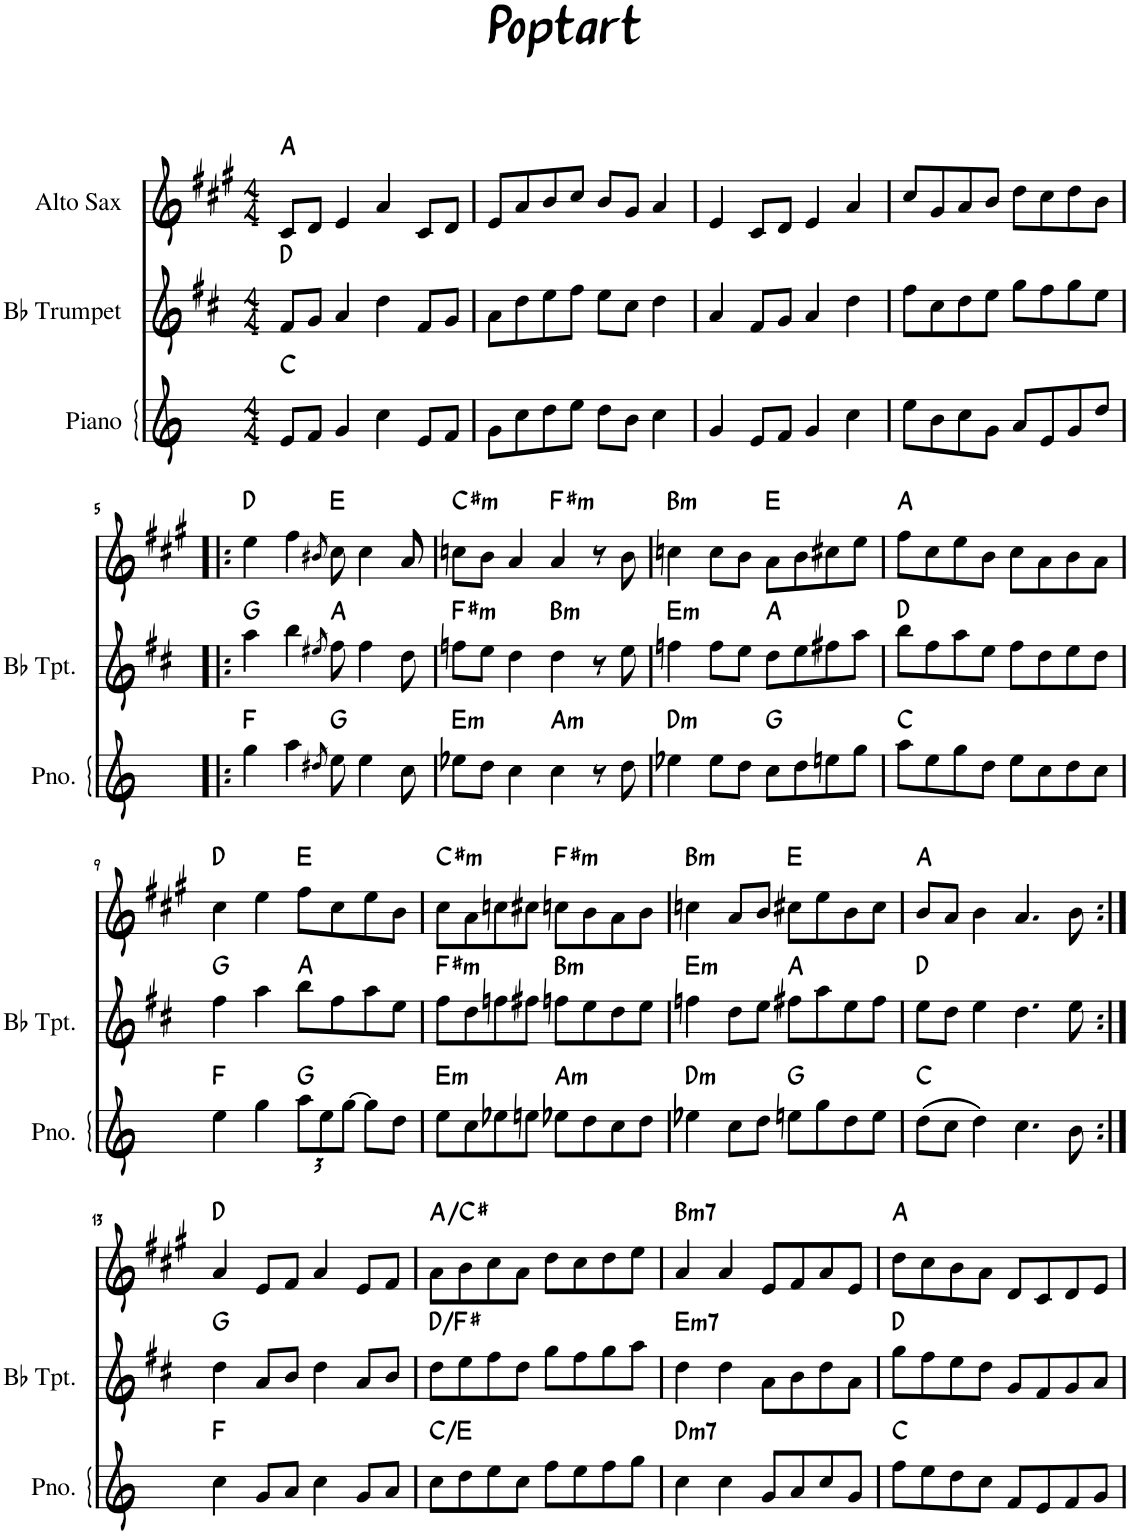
**kern	**harte	**kern	**harte	**kern	**harte
*part3	*part3	*part2	*part2	*part1	*part1
*staff3	*	*staff2	*	*staff1	*
*I"Piano	*	*I"Bb Trumpet	*	*I"Alto Sax	*
*I'Pno.	*	*I'Bb Tpt.	*	*I'Sax	*
*clefG2	*	*clefG2	*	*clefG2	*
*	*	*Trd1c2	*	*Trd5c9	*
*k[]	*	*k[f#c#]	*	*k[f#c#g#]	*
*M4/4	*	*M4/4	*	*M4/4	*
=1	=1	=1	=1	=1	=1
8e/L	C:maj	8f#/L	D:maj	8c#/L	A:maj
8f/J	.	8g/J	.	8d/J	.
4g/	.	4a/	.	4e/	.
4cc\	.	4dd\	.	4a/	.
8e/L	.	8f#/L	.	8c#/L	.
8f/J	.	8g/J	.	8d/J	.
=2	=2	=2	=2	=2	=2
8g\L	.	8a\L	.	8e/L	.
8cc\	.	8dd\	.	8a/	.
8dd\	.	8ee\	.	8b/	.
8ee\J	.	8ff#\J	.	8cc#/J	.
8dd\L	.	8ee\L	.	8b/L	.
8b\J	.	8cc#\J	.	8g#/J	.
4cc\	.	4dd\	.	4a/	.
=3	=3	=3	=3	=3	=3
4g/	.	4a/	.	4e/	.
8e/L	.	8f#/L	.	8c#/L	.
8f/J	.	8g/J	.	8d/J	.
4g/	.	4a/	.	4e/	.
4cc\	.	4dd\	.	4a/	.
=4	=4	=4	=4	=4	=4
8ee\L	.	8ff#\L	.	8cc#/L	.
8b\	.	8cc#\	.	8g#/	.
8cc\	.	8dd\	.	8a/	.
8g\J	.	8ee\J	.	8b/J	.
8a/L	.	8gg\L	.	8dd\L	.
8e/	.	8ff#\	.	8cc#\	.
8g/	.	8gg\	.	8dd\	.
8dd/J	.	8ee\J	.	8b\J	.
!!LO:LB:g=z
=5!|:	=5!|:	=5!|:	=5!|:	=5!|:	=5!|:
4gg\	F:maj	4aa\	G:maj	4ee\	D:maj
4aa\	.	4bb\	.	4ff#\	.
8qdd#X/	.	8qee#X/	.	8qb#X/	.
8ee\	G:maj	8ff#\	A:maj	8cc#\	E:maj
4ee\	.	4ff#\	.	4cc#\	.
8cc\	.	8dd\	.	8a/	.
=6	=6	=6	=6	=6	=6
!	!LO:H:kt=m	!	!LO:H:kt=m	!	!LO:H:kt=m
8ee-X\L	E:min	8ffn\L	F#:min	8ccn\L	C#:min
8dd\J	.	8ee\J	.	8b\J	.
4cc\	.	4dd\	.	4a/	.
!	!LO:H:kt=m	!	!LO:H:kt=m	!	!LO:H:kt=m
4cc\	A:min	4dd\	B:min	4a/	F#:min
8r	.	8r	.	8r	.
8dd\	.	8ee\	.	8b\	.
=7	=7	=7	=7	=7	=7
!	!LO:H:kt=m	!	!LO:H:kt=m	!	!LO:H:kt=m
4ee-X\	D:min	4ffn\	E:min	4ccn\	B:min
8ee-\L	.	8ff\L	.	8cc\L	.
8dd\J	.	8ee\J	.	8b\J	.
8cc\L	G:maj	8dd\L	A:maj	8a\L	E:maj
8dd\	.	8ee\	.	8b\	.
8een\	.	8ff#X\	.	8cc#X\	.
8gg\J	.	8aa\J	.	8ee\J	.
=8	=8	=8	=8	=8	=8
8aa\L	C:maj	8bb\L	D:maj	8ff#\L	A:maj
8ee\	.	8ff#\	.	8cc#\	.
8gg\	.	8aa\	.	8ee\	.
8dd\J	.	8ee\J	.	8b\J	.
8ee\L	.	8ff#\L	.	8cc#\L	.
8cc\	.	8dd\	.	8a\	.
8dd\	.	8ee\	.	8b\	.
8cc\J	.	8dd\J	.	8a\J	.
!!LO:LB:g=z
=9	=9	=9	=9	=9	=9
4ee\	F:maj	4ff#\	G:maj	4cc#\	D:maj
4gg\	.	4aa\	.	4ee\	.
*Xbrackettup	*	*	*	*	*
12aa\L	G:maj	8bb\L	A:maj	8ff#\L	E:maj
12ee\	.	.	.	.	.
.	.	8ff#\	.	8cc#\	.
[12gg\J	.	.	.	.	.
8gg\L]	.	8aa\	.	8ee\	.
8dd\J	.	8ee\J	.	8b\J	.
=10	=10	=10	=10	=10	=10
!	!LO:H:kt=m	!	!LO:H:kt=m	!	!LO:H:kt=m
8ee\L	E:min	8ff#\L	F#:min	8cc#\L	C#:min
8cc\	.	8dd\	.	8a\	.
8ee-X\	.	8ffn\	.	8ccn\	.
8een\J	.	8ff#X\J	.	8cc#X\J	.
!	!LO:H:kt=m	!	!LO:H:kt=m	!	!LO:H:kt=m
8ee-X\L	A:min	8ffn\L	B:min	8ccn\L	F#:min
8dd\	.	8ee\	.	8b\	.
8cc\	.	8dd\	.	8a\	.
8dd\J	.	8ee\J	.	8b\J	.
=11	=11	=11	=11	=11	=11
!	!LO:H:kt=m	!	!LO:H:kt=m	!	!LO:H:kt=m
4ee-X\	D:min	4ffn\	E:min	4ccn\	B:min
8cc\L	.	8dd\L	.	8a/L	.
8dd\J	.	8ee\J	.	8b/J	.
8een\L	G:maj	8ff#X\L	A:maj	8cc#X\L	E:maj
8gg\	.	8aa\	.	8ee\	.
8dd\	.	8ee\	.	8b\	.
8ee\J	.	8ff#\J	.	8cc#\J	.
=12	=12	=12	=12	=12	=12
(8dd\L	C:maj	8ee\L	D:maj	8b/L	A:maj
8cc\J	.	8dd\J	.	8a/J	.
4dd\)	.	4ee\	.	4b\	.
4.cc\	.	4.dd\	.	4.a/	.
8b\	.	8ee\	.	8b\	.
!!LO:LB:g=z
=13:|!	=13:|!	=13:|!	=13:|!	=13:|!	=13:|!
4cc\	F:maj	4dd\	G:maj	4a/	D:maj
8g/L	.	8a/L	.	8e/L	.
8a/J	.	8b/J	.	8f#/J	.
4cc\	.	4dd\	.	4a/	.
8g/L	.	8a/L	.	8e/L	.
8a/J	.	8b/J	.	8f#/J	.
=14	=14	=14	=14	=14	=14
8cc\L	C:maj/3	8dd\L	D:maj/3	8a\L	A:maj/3
8dd\	.	8ee\	.	8b\	.
8ee\	.	8ff#\	.	8cc#\	.
8cc\J	.	8dd\J	.	8a\J	.
8ff\L	.	8gg\L	.	8dd\L	.
8ee\	.	8ff#\	.	8cc#\	.
8ff\	.	8gg\	.	8dd\	.
8gg\J	.	8aa\J	.	8ee\J	.
=15	=15	=15	=15	=15	=15
!	!LO:H:kt=m7	!	!LO:H:kt=m7	!	!LO:H:kt=m7
4cc\	D:min7	4dd\	E:min7	4a/	B:min7
4cc\	.	4dd\	.	4a/	.
8g/L	.	8a\L	.	8e/L	.
8a/	.	8b\	.	8f#/	.
8cc/	.	8dd\	.	8a/	.
8g/J	.	8a\J	.	8e/J	.
=16	=16	=16	=16	=16	=16
8ff\L	C:maj	8gg\L	D:maj	8dd\L	A:maj
8ee\	.	8ff#\	.	8cc#\	.
8dd\	.	8ee\	.	8b\	.
8cc\J	.	8dd\J	.	8a\J	.
8f/L	.	8g/L	.	8d/L	.
8e/	.	8f#/	.	8c#/	.
8f/	.	8g/	.	8d/	.
8g/J	.	8a/J	.	8e/J	.
=	=	=	=	=	=
*-	*-	*-	*-	*-	*-
